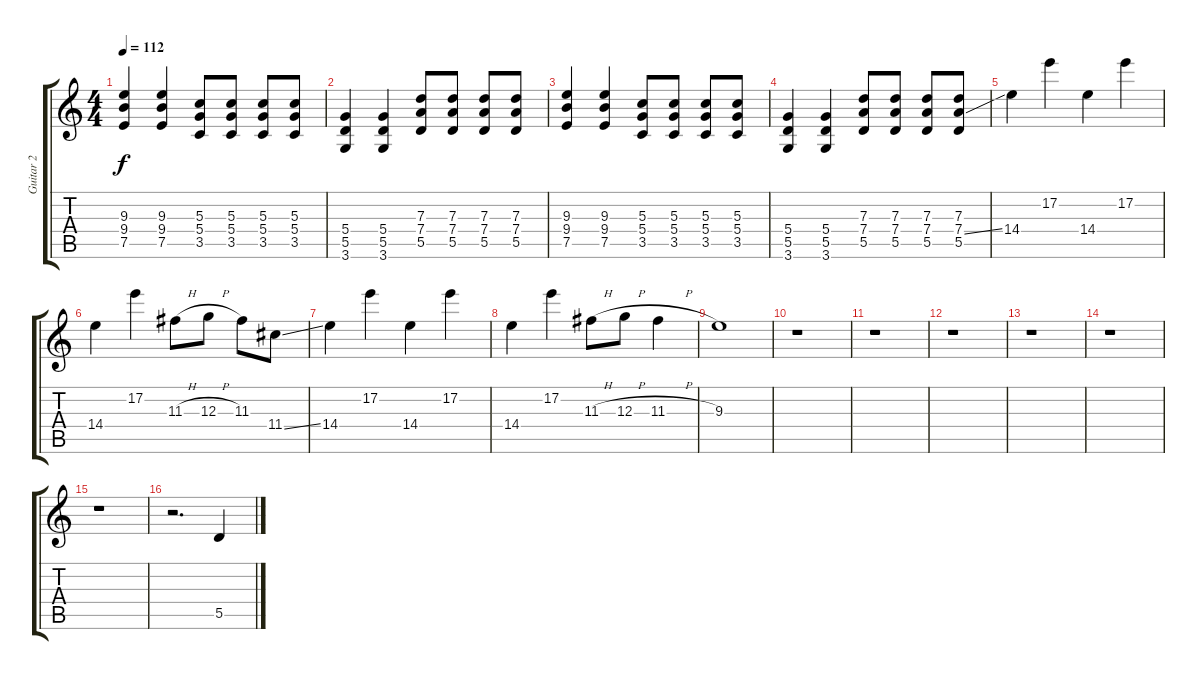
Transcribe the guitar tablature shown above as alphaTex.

\track ("Guitar 2" "Guitar 2") {instrument overdrivenguitar}
\staff {score tabs}
\tuning (E4 B3 G3 D3 A2 E2) {hide}
\ts (4 4)
\tempo 112
\clef g2
\ks c
(9.3 9.4 7.5).4{dy f} (9.3 9.4 7.5).4 (5.3 5.4 3.5).8 (5.3 5.4 3.5).8 (5.3 5.4 3.5).8 (5.3 5.4 3.5).8 |
(5.4 5.5 3.6).4 (5.4 5.5 3.6).4 (7.3 7.4 5.5).8 (7.3 7.4 5.5).8 (7.3 7.4 5.5).8 (7.3 7.4 5.5).8 |
(9.3 9.4 7.5).4 (9.3 9.4 7.5).4 (5.3 5.4 3.5).8 (5.3 5.4 3.5).8 (5.3 5.4 3.5).8 (5.3 5.4 3.5).8 |
(5.4 5.5 3.6).4 (5.4 5.5 3.6).4 (7.3 7.4 5.5).8 (7.3 7.4 5.5).8 (7.3 7.4 5.5).8 (7.3 7.4{ss} 5.5).8 |
14.4.4 17.2.4 14.4.4 17.2.4 |
14.4.4 17.2.4 11.3{h}.8 12.3{h}.8 11.3.8 11.4{ss}.8 |
14.4.4 17.2.4 14.4.4 17.2.4 |
14.4.4 17.2.4 11.3{h}.8 12.3{h}.8 11.3{h}.4 |
9.3.1 |
r.1 |
r.1 |
r.1 |
r.1 |
r.1 |
r.1 |
r.2{d} 5.5{ss}.4
